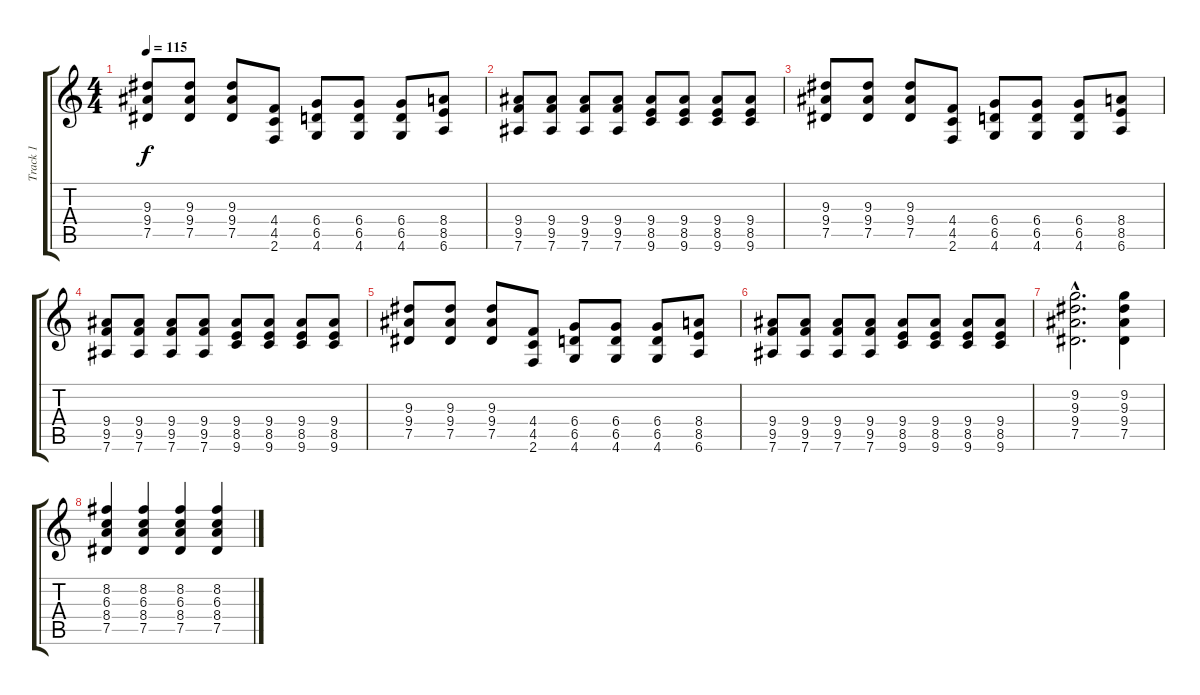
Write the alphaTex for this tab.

\track ("Track 1" "Track 1") {instrument overdrivenguitar}
\staff {score tabs}
\tuning (Eb4 Bb3 Gb3 Db3 Ab2 Eb2) {hide}
\ts (4 4)
\tempo 115
\clef g2
\ks c
(9.3 9.4 7.5).8{dy f volume 14} (9.3 9.4 7.5).8 (9.3 9.4 7.5).8 (4.4 4.5 2.6).8 (6.4 6.5 4.6).8 (6.4 6.5 4.6).8 (6.4 6.5 4.6).8 (8.4 8.5 6.6).8 |
(9.4 9.5 7.6).8 (9.4 9.5 7.6).8 (9.4 9.5 7.6).8 (9.4 9.5 7.6).8 (9.4 8.5 9.6).8 (9.4 8.5 9.6).8 (9.4 8.5 9.6).8 (9.4 8.5 9.6).8 |
(9.3 9.4 7.5).8 (9.3 9.4 7.5).8 (9.3 9.4 7.5).8 (4.4 4.5 2.6).8 (6.4 6.5 4.6).8 (6.4 6.5 4.6).8 (6.4 6.5 4.6).8 (8.4 8.5 6.6).8 |
(9.4 9.5 7.6).8 (9.4 9.5 7.6).8 (9.4 9.5 7.6).8 (9.4 9.5 7.6).8 (9.4 8.5 9.6).8 (9.4 8.5 9.6).8 (9.4 8.5 9.6).8 (9.4 8.5 9.6).8 |
(9.3 9.4 7.5).8 (9.3 9.4 7.5).8 (9.3 9.4 7.5).8 (4.4 4.5 2.6).8 (6.4 6.5 4.6).8 (6.4 6.5 4.6).8 (6.4 6.5 4.6).8 (8.4 8.5 6.6).8 |
(9.4 9.5 7.6).8 (9.4 9.5 7.6).8 (9.4 9.5 7.6).8 (9.4 9.5 7.6).8 (9.4 8.5 9.6).8 (9.4 8.5 9.6).8 (9.4 8.5 9.6).8 (9.4 8.5 9.6).8 |
(9.2{hac} 9.3{hac} 9.4{hac} 7.5{hac}).2{d} (9.2 9.3 9.4 7.5).4 |
(8.2 6.3 8.4 7.5).4 (8.2 6.3 8.4 7.5).4 (8.2 6.3 8.4 7.5).4 (8.2 6.3 8.4 7.5).4
